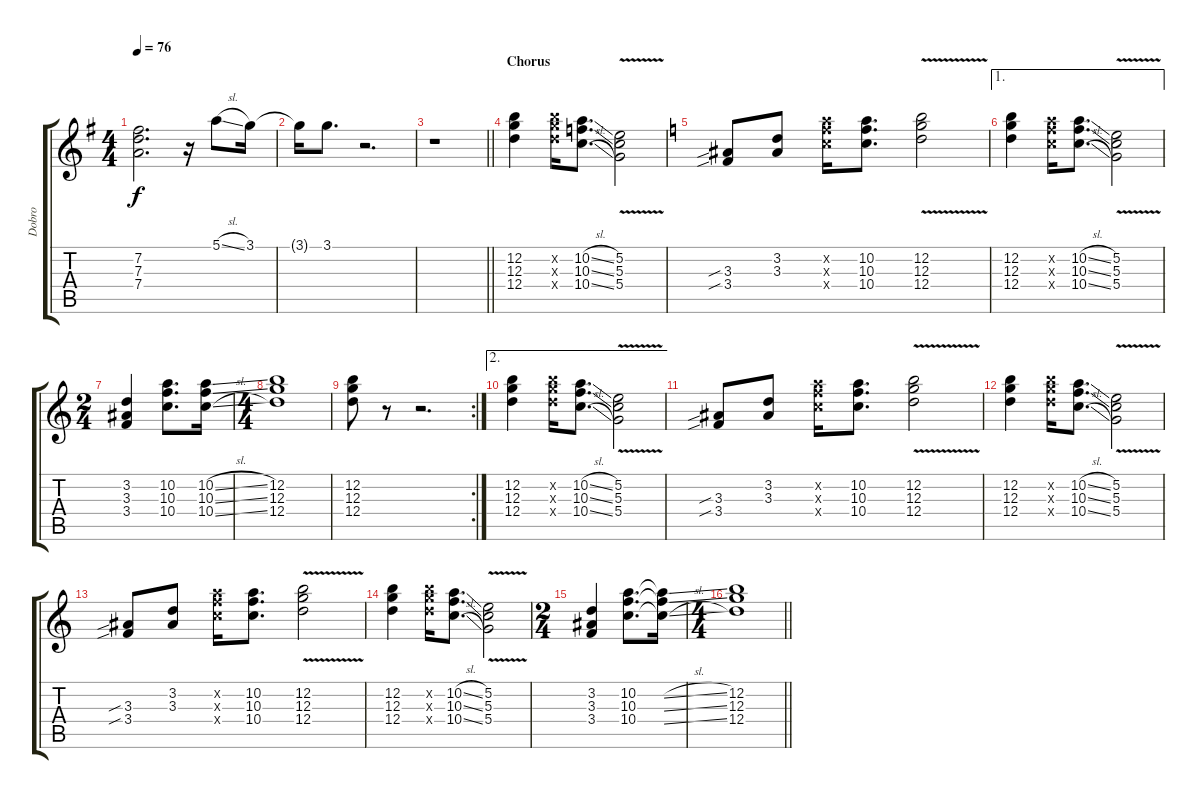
\track ("Dobro" "Dobro") {instrument acousticguitarsteel}
\staff {score tabs}
\tuning (E4 B3 G3 D3 A2 E2) {hide}
\ts (4 4)
\tempo 76
\clef g2
\ks g
(7.2 7.3 7.4).2{d dy f} r.16 5.1{sl}.8 3.1.16 |
3.1{t}.16 3.1.8{d} r.2{d} |
\barLineRight lightlight
r.1 |
\section ("" "Chorus")
(12.2 12.3 12.4).4 (12.2{x} 12.3{x} 12.4{x}).16 (10.2{sl} 10.3{sl} 10.4{sl}).8{d} (5.2{v} 5.3{v} 5.4{v}).2 |
\ks c
(3.3{sib} 3.4{sib}).8 (3.2 3.3).8 (10.2{x} 10.3{x} 10.4{x}).16 (10.2 10.3 10.4).8{d} (12.2{v} 12.3{v} 12.4{v}).2 |
\ae 1
(12.2 12.3 12.4).4 (10.2{x} 10.3{x} 10.4{x}).16 (10.2{sl} 10.3{sl} 10.4{sl}).8{d} (5.2{v} 5.3{v} 5.4{v}).2 |
\ts (2 4)
(3.2 3.3 3.4).4 (10.2 10.3 10.4).8{d} (10.2{sl} 10.3{sl} 10.4{sl}).16 |
\ts (4 4)
(12.2 12.3 12.4).1 |
\rc 2
(12.2 12.3 12.4).8 r.8 r.2{d} |
\ae 2
(12.2 12.3 12.4).4 (12.2{x} 12.3{x} 12.4{x}).16 (10.2{sl} 10.3{sl} 10.4{sl}).8{d} (5.2{v} 5.3{v} 5.4{v}).2 |
(3.3{sib} 3.4{sib}).8 (3.2 3.3).8 (10.2{x} 10.3{x} 10.4{x}).16 (10.2 10.3 10.4).8{d} (12.2{v} 12.3{v} 12.4{v}).2 |
(12.2 12.3 12.4).4 (12.2{x} 12.3{x} 12.4{x}).16 (10.2{sl} 10.3{sl} 10.4{sl}).8{d} (5.2{v} 5.3{v} 5.4{v}).2 |
(3.3{sib} 3.4{sib}).8 (3.2 3.3).8 (10.2{x} 10.3{x} 10.4{x}).16 (10.2 10.3 10.4).8{d} (12.2{v} 12.3{v} 12.4{v}).2 |
(12.2 12.3 12.4).4 (12.2{x} 12.3{x} 12.4{x}).16 (10.2{sl} 10.3{sl} 10.4{sl}).8{d} (5.2{v} 5.3{v} 5.4{v}).2 |
\ts (2 4)
(3.2 3.3 3.4).4 (10.2 10.3 10.4).8{d} (10.2{sl t} 10.3{sl t} 10.4{sl t}).16 |
\ts (4 4)
\barLineRight lightlight
(12.2 12.3 12.4).1
